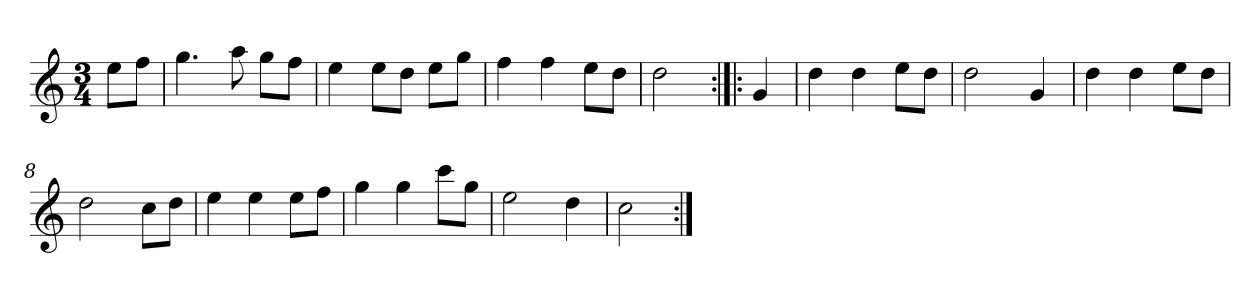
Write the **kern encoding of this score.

**kern
*part1
*staff1
*clefG2
*k[]
*C:
*M3/4
*MM120
=
8ee\L
8ff\J
=1
4.gg
8aa
8gg\L
8ff\J
=2
4ee
8ee\L
8dd\J
8ee\L
8gg\J
=3
4ff
4ff
8ee\L
8dd\J
=4
2dd
=:|!|:
4g
=5
4dd
4dd
8ee\L
8dd\J
=6
2dd
4g
=7
4dd
4dd
8ee\L
8dd\J
=8
2dd
8cc\L
8dd\J
=9
4ee
4ee
8ee\L
8ff\J
=10
4gg
4gg
8ccc\L
8gg\J
=11
2ee
4dd
=12
2cc
=:|!
*-
